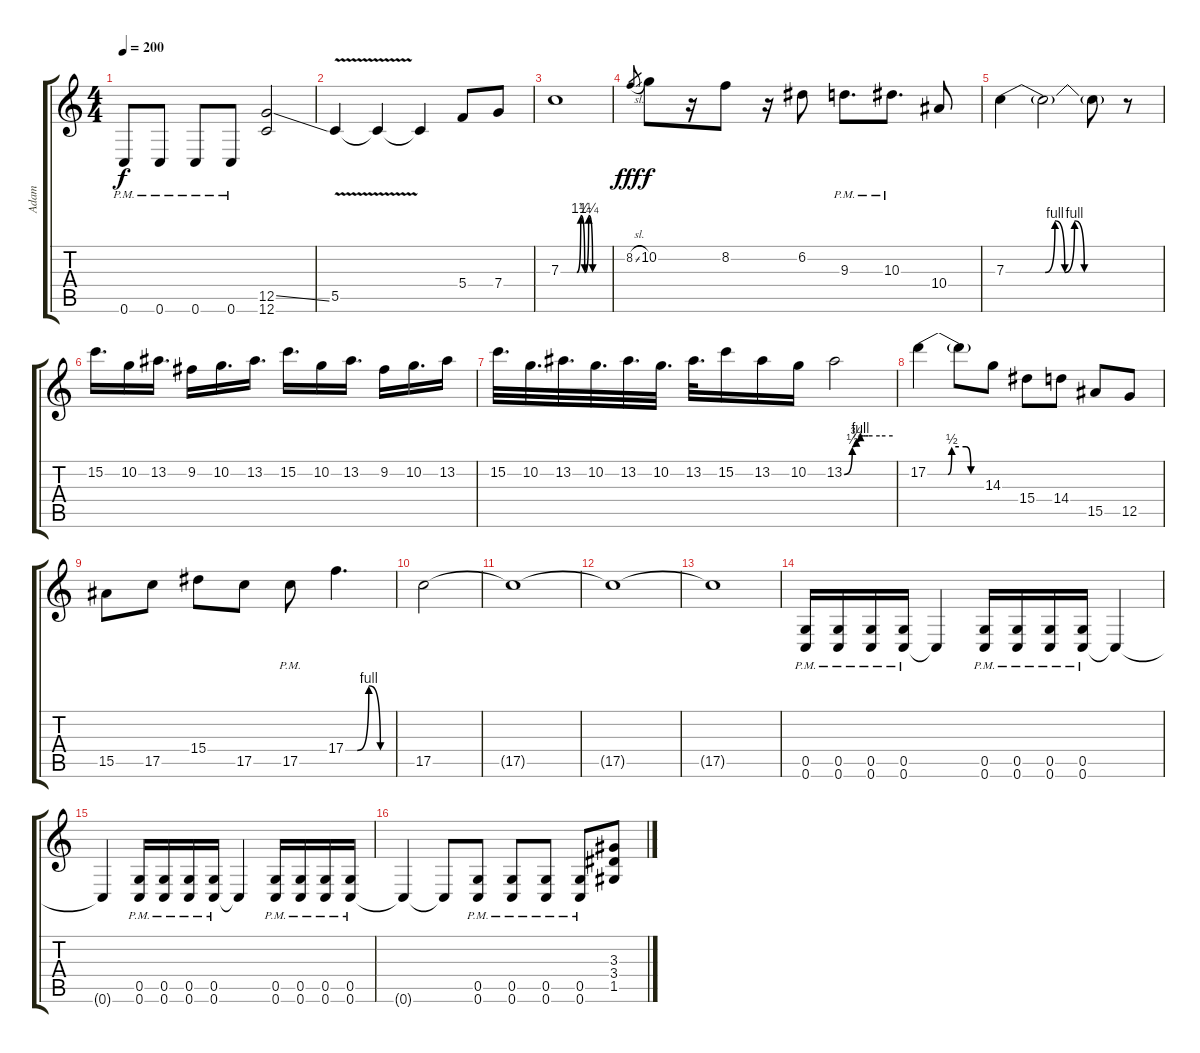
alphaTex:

\track ("Adam" "Adam") {instrument overdrivenguitar}
\staff {score tabs}
\tuning (D4 A3 F3 C3 G2 C2) {hide}
\ts (4 4)
\tempo 200
\clef g2
\ks c
0.6{pm}.8{dy f} 0.6{pm}.8 0.6{pm}.8 0.6{pm}.8 (12.5{ss} 12.6).2 |
5.5{v}.4{volume 16} 5.5{t}.4 5.5{t}.4 5.4.8 7.4.8 |
7.3{be (custom 0 0 20 0 25 5 30 0 35 5 40 0 60 0)}.1 |
8.2{sl}.8{gr dy fff} 10.2.8{dy f} r.16 8.2.8 r.16 6.2.8 9.3{pm}.8{d} 10.3{pm}.8{d} 10.4.8 |
7.3{be (custom 0 0 10 0 20 0 25 4 30 0 35 4 40 0 50 0 60 0)}.4 7.3{t}.2 7.3{t}.8 r.8 |
15.2.16{d} 10.2.16 13.2.16{d} 9.2.16 10.2.16{d} 13.2.16{d} 15.2.16{d} 10.2.16 13.2.16{d} 9.2.16 10.2.16{d} 13.2.16 |
15.2.32{d} 10.2.32{d} 13.2.32{d} 10.2.32{d} 13.2.32{d} 10.2.32{d} 13.2.32{d} 15.2.16 13.2.16 10.2.16 13.2{be (custom 0 0 10 2 15 3 20 4 24 4 26 4 30 4 44 4 60 4)}.2 |
17.2{be (custom 0 0 21 0 25 2 40 2 45 0 60 0)}.4 17.2{t}.8 14.3.8 15.4.8 14.4.8 15.5.8 12.5.8 |
15.5.8 17.5.8 15.4.8 17.5.8 17.5{pm}.8 17.4{be (custom 0 0 15 0 30 4 45 0 60 0)}.4{d} |
17.5.2 |
17.5{t}.1 |
17.5{t}.1 |
17.5{t}.1 |
(0.5{pm} 0.6{pm}).16 (0.5{pm} 0.6{pm}).16 (0.5{pm} 0.6{pm}).16 (0.5{pm} 0.6).16 0.6{t}.4 (0.5{pm} 0.6{pm}).16 (0.5{pm} 0.6{pm}).16 (0.5{pm} 0.6{pm}).16 (0.5{pm} 0.6).16 0.6{t}.4 |
0.6{t}.4 (0.5{pm} 0.6{pm}).16 (0.5{pm} 0.6{pm}).16 (0.5{pm} 0.6{pm}).16 (0.5{pm} 0.6).16 0.6{t}.4 (0.5{pm} 0.6{pm}).16 (0.5{pm} 0.6{pm}).16 (0.5{pm} 0.6{pm}).16 (0.5{pm} 0.6).16 |
0.6{t}.4 0.6{t}.8 (0.5{pm} 0.6{pm}).8 (0.5{pm} 0.6{pm}).8 (0.5{pm} 0.6{pm}).8 (0.5{pm} 0.6{pm}).8 (3.3 3.4 1.5).8
